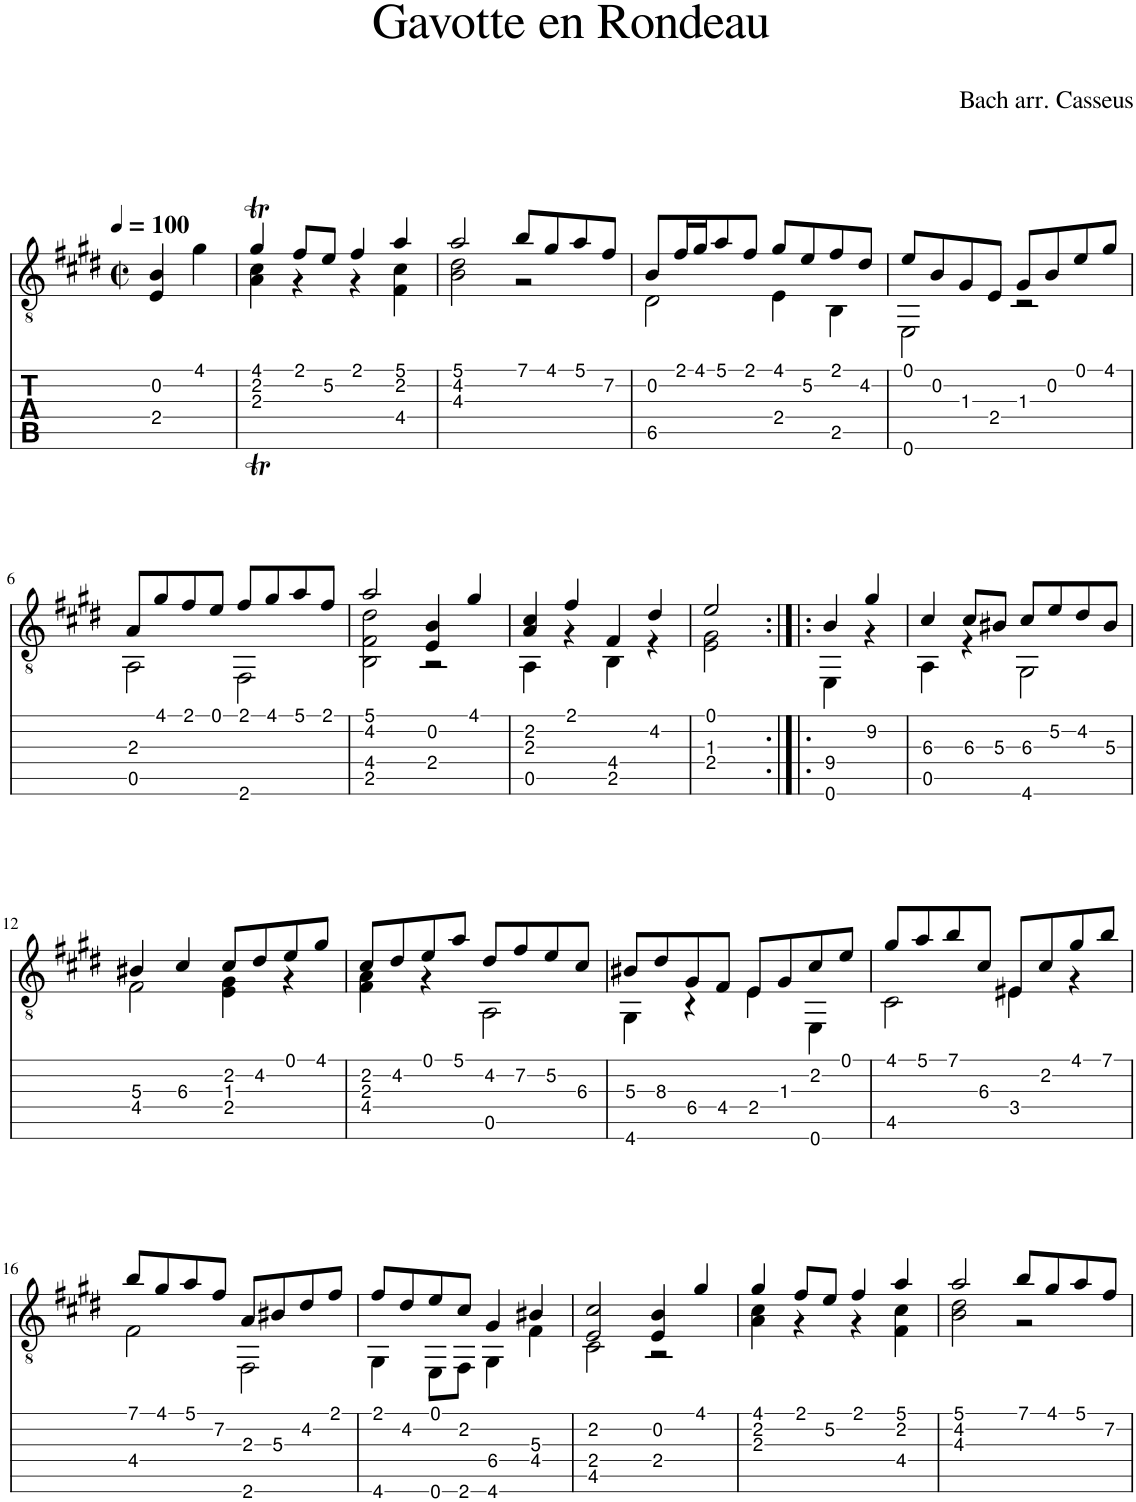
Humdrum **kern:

**kern	**kern
*part1	*part1
*staff2	*staff1
*I"Guitar	*
*I'Guit.	*
*stria6	*
*	*clefGv2
*k[f#c#g#d#]	*k[f#c#g#d#]
*M2/2	*M2/2
*met(c|)	*met(c|)
*MM100	*MM100
=1	=1
4E 4B	4E/ 4B/
4g#	4g#\
=2	=2
*^	*^
4g#t	4A 4c#	4g#t/	4A\ 4c#\
8f#L	4r	8f#/L	4r
8eJ	.	8e/J	.
4f#	4r	4f#/	4r
4a	4F# 4c#	4a/	4F#\ 4c#\
=3	=3	=3	=3
2a	2B 2d#	2a/	2B\ 2d#\
8bL	2r	8b/L	2r
8g#	.	8g#/	.
8a	.	8a/	.
8f#J	.	8f#/J	.
=4	=4	=4	=4
8BL	2D#	8B/L	2D#\
16f#L	.	16f#/L	.
16g#J	.	16g#/J	.
8a	.	8a/	.
8f#J	.	8f#/J	.
8g#L	4E	8g#/L	4E\
8e	.	8e/	.
8f#	4BB	8f#/	4BB\
8d#J	.	8d#/J	.
=5	=5	=5	=5
8eL	2EE	8e/L	2EE\
8B	.	8B/	.
8G#	.	8G#/	.
8EJ	.	8E/J	.
8G#L	2r	8G#/L	2r
8B	.	8B/	.
8e	.	8e/	.
8g#J	.	8g#/J	.
!!LO:LB:g=z	!!
=6	=6	=6	=6
8AL	2AA	8A/L	2AA\
8g#	.	8g#/	.
8f#	.	8f#/	.
8eJ	.	8e/J	.
8f#L	2FF#	8f#/L	2FF#\
8g#	.	8g#/	.
8a	.	8a/	.
8f#J	.	8f#/J	.
=7	=7	=7	=7
2a	2BB 2F# 2d#	2a/	2BB\ 2F#\ 2d#\
4E 4B	2r	4E/ 4B/	2r
4g#	.	4g#/	.
=8	=8	=8	=8
4A 4c#	4AA	4A/ 4c#/	4AA\
4f#	4r	4f#/	4r
4F#	4BB	4F#/	4BB\
4d#	4r	4d#/	4r
=9	=9	=9	=9
2e	2E 2G#	2e/	2E\ 2G#\
=10:|!|:	=10:|!|:	=10:|!|:	=10:|!|:
4B	4EE	4B/	4EE\
4g#	4r	4g#/	4r
=11	=11	=11	=11
4c#	4AA	4c#/	4AA\
8c#L	4r	8c#/L	4r
8B#J	.	8B#X/J	.
8c#L	2GG#	8c#/L	2GG#\
8e	.	8e/	.
8d#	.	8d#/	.
8B#J	.	8B#/J	.
!!LO:LB:g=z	!!
=12	=12	=12	=12
4B#	2F#	4B#X/	2F#\
4c#	.	4c#/	.
8c#L	4E 4G#	8c#/L	4E\ 4G#\
8d#	.	8d#/	.
8e	4r	8e/	4r
8g#J	.	8g#/J	.
=13	=13	=13	=13
8c#L	4F# 4A	8c#/L	4F#\ 4A\
8d#	.	8d#/	.
8e	4r	8e/	4r
8aJ	.	8a/J	.
8d#L	2AA	8d#/L	2AA\
8f#	.	8f#/	.
8e	.	8e/	.
8c#J	.	8c#/J	.
=14	=14	=14	=14
8B#L	4GG#	8B#X/L	4GG#\
8d#	.	8d#/	.
8G#	4r	8G#/	4r
8F#J	.	8F#/J	.
8EL	4E	8E/L	4E\
8G#	.	8G#/	.
8c#	4EE	8c#/	4EE\
8eJ	.	8e/J	.
=15	=15	=15	=15
8g#L	2C#	8g#/L	2C#\
8a	.	8a/	.
8b	.	8b/	.
8c#J	.	8c#/J	.
8E#L	4E#	8E#X/L	4E#\
8c#	.	8c#/	.
8g#	4r	8g#/	4r
8bJ	.	8b/J	.
!!LO:LB:g=z	!!
=16	=16	=16	=16
8bL	2F#	8b/L	2F#\
8g#	.	8g#/	.
8a	.	8a/	.
8f#J	.	8f#/J	.
8AL	2FF#	8A/L	2FF#\
8B#	.	8B#X/	.
8d#	.	8d#/	.
8f#J	.	8f#/J	.
=17	=17	=17	=17
8f#L	4GG#	8f#/L	4GG#\
8d#	.	8d#/	.
8e	8EEL	8e/	8EE\L
8c#J	8FF#J	8c#/J	8FF#\J
4G#	4GG#	4G#/	4GG#\
4B#	4F#	4B#X/	4F#\
=18	=18	=18	=18
2E 2c#	2C#	2E/ 2c#/	2C#\
4E 4B	2r	4E/ 4B/	2r
4g#	.	4g#/	.
=19	=19	=19	=19
4g#	4A 4c#	4g#/	4A\ 4c#\
8f#L	4r	8f#/L	4r
8eJ	.	8e/J	.
4f#	4r	4f#/	4r
4a	4F# 4c#	4a/	4F#\ 4c#\
=20	=20	=20	=20
2a	2B 2d#	2a/	2B\ 2d#\
8bL	2r	8b/L	2r
8g#	.	8g#/	.
8a	.	8a/	.
8f#J	.	8f#/J	.
*v	*v	*	*
*	*v	*v
=	=
*-	*-
